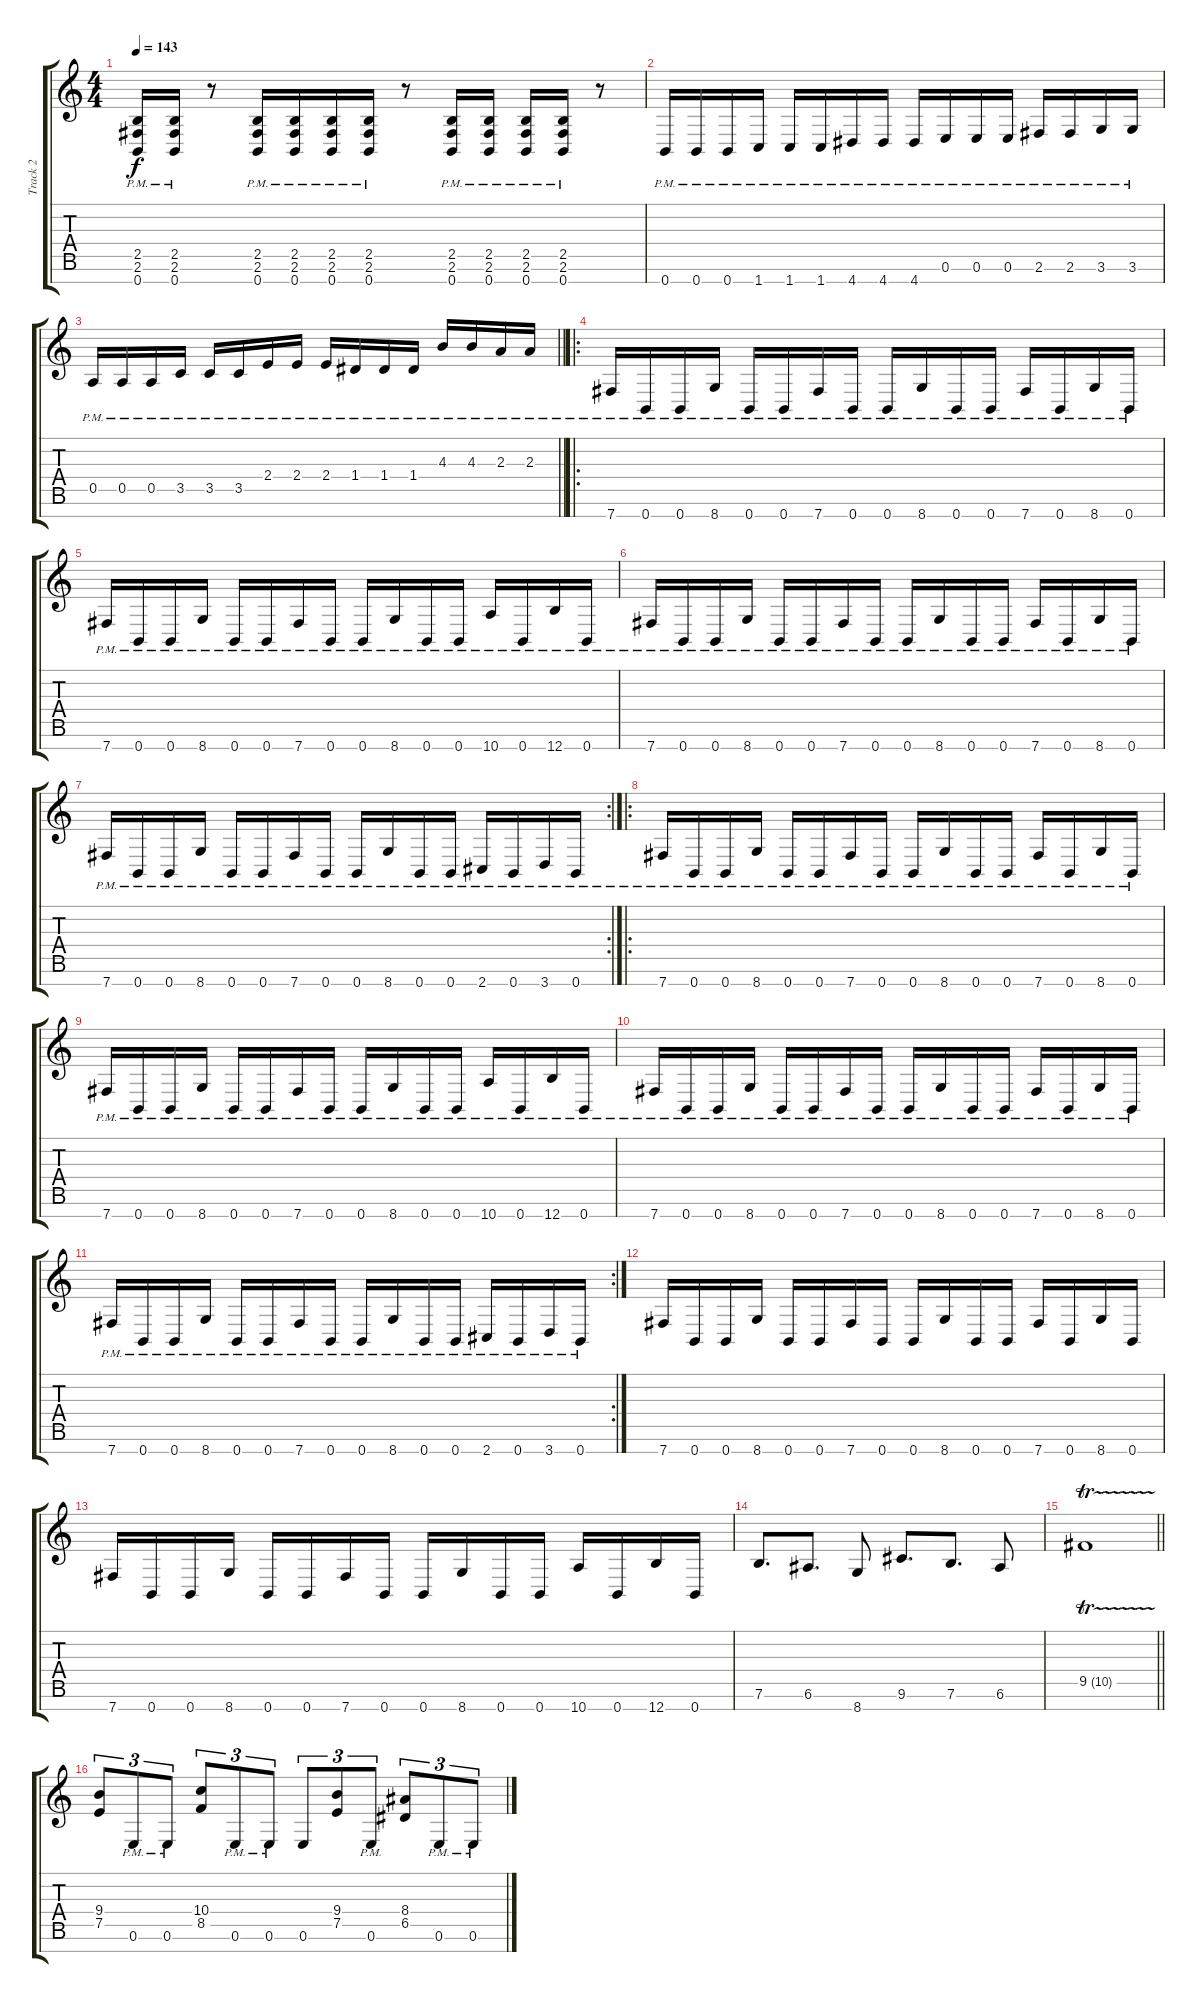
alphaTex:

\track ("Track 2" "Track 2") {instrument distortionguitar}
\staff {score tabs}
\tuning (E4 B3 G3 D3 A2 E2 B1) {hide}
\ts (4 4)
\tempo 143
\clef g2
\ks c
(2.5{pm} 2.6{pm} 0.7{pm}).16{dy f} (2.5{pm} 2.6{pm} 0.7{pm}).16 r.8 (2.5{pm} 2.6{pm} 0.7{pm}).16 (2.5{pm} 2.6{pm} 0.7{pm}).16 (2.5{pm} 2.6{pm} 0.7{pm}).16 (2.5{pm} 2.6{pm} 0.7{pm}).16 r.8 (2.5{pm} 2.6{pm} 0.7{pm}).16 (2.5{pm} 2.6{pm} 0.7{pm}).16 (2.5{pm} 2.6{pm} 0.7{pm}).16 (2.5{pm} 2.6{pm} 0.7{pm}).16 r.8 |
0.7{pm}.16 0.7{pm}.16 0.7{pm}.16 1.7{pm}.16 1.7{pm}.16 1.7{pm}.16 4.7{pm}.16 4.7{pm}.16 4.7{pm}.16 0.6{pm}.16 0.6{pm}.16 0.6{pm}.16 2.6{pm}.16 2.6{pm}.16 3.6{pm}.16 3.6{pm}.16 |
\barLineRight lightlight
0.5{pm}.16 0.5{pm}.16 0.5{pm}.16 3.5{pm}.16 3.5{pm}.16 3.5{pm}.16 2.4{pm}.16 2.4{pm}.16 2.4{pm}.16 1.4{pm}.16 1.4{pm}.16 1.4{pm}.16 4.3{pm}.16 4.3{pm}.16 2.3{pm}.16 2.3{pm}.16 |
\ro
\section ("" "")
7.7{pm}.16 0.7{pm}.16 0.7{pm}.16 8.7{pm}.16 0.7{pm}.16 0.7{pm}.16 7.7{pm}.16 0.7{pm}.16 0.7{pm}.16 8.7{pm}.16 0.7{pm}.16 0.7{pm}.16 7.7{pm}.16 0.7{pm}.16 8.7{pm}.16 0.7{pm}.16 |
7.7{pm}.16 0.7{pm}.16 0.7{pm}.16 8.7{pm}.16 0.7{pm}.16 0.7{pm}.16 7.7{pm}.16 0.7{pm}.16 0.7{pm}.16 8.7{pm}.16 0.7{pm}.16 0.7{pm}.16 10.7{pm}.16 0.7{pm}.16 12.7{pm}.16 0.7{pm}.16 |
7.7{pm}.16 0.7{pm}.16 0.7{pm}.16 8.7{pm}.16 0.7{pm}.16 0.7{pm}.16 7.7{pm}.16 0.7{pm}.16 0.7{pm}.16 8.7{pm}.16 0.7{pm}.16 0.7{pm}.16 7.7{pm}.16 0.7{pm}.16 8.7{pm}.16 0.7{pm}.16 |
\rc 2
7.7{pm}.16 0.7{pm}.16 0.7{pm}.16 8.7{pm}.16 0.7{pm}.16 0.7{pm}.16 7.7{pm}.16 0.7{pm}.16 0.7{pm}.16 8.7{pm}.16 0.7{pm}.16 0.7{pm}.16 2.7{pm}.16 0.7{pm}.16 3.7{pm}.16 0.7{pm}.16 |
\ro
7.7{pm}.16 0.7{pm}.16 0.7{pm}.16 8.7{pm}.16 0.7{pm}.16 0.7{pm}.16 7.7{pm}.16 0.7{pm}.16 0.7{pm}.16 8.7{pm}.16 0.7{pm}.16 0.7{pm}.16 7.7{pm}.16 0.7{pm}.16 8.7{pm}.16 0.7{pm}.16 |
7.7{pm}.16 0.7{pm}.16 0.7{pm}.16 8.7{pm}.16 0.7{pm}.16 0.7{pm}.16 7.7{pm}.16 0.7{pm}.16 0.7{pm}.16 8.7{pm}.16 0.7{pm}.16 0.7{pm}.16 10.7{pm}.16 0.7{pm}.16 12.7{pm}.16 0.7{pm}.16 |
7.7{pm}.16 0.7{pm}.16 0.7{pm}.16 8.7{pm}.16 0.7{pm}.16 0.7{pm}.16 7.7{pm}.16 0.7{pm}.16 0.7{pm}.16 8.7{pm}.16 0.7{pm}.16 0.7{pm}.16 7.7{pm}.16 0.7{pm}.16 8.7{pm}.16 0.7{pm}.16 |
\rc 2
7.7{pm}.16 0.7{pm}.16 0.7{pm}.16 8.7{pm}.16 0.7{pm}.16 0.7{pm}.16 7.7{pm}.16 0.7{pm}.16 0.7{pm}.16 8.7{pm}.16 0.7{pm}.16 0.7{pm}.16 2.7{pm}.16 0.7{pm}.16 3.7{pm}.16 0.7{pm}.16 |
7.7.16 0.7.16 0.7.16 8.7.16 0.7.16 0.7.16 7.7.16 0.7.16 0.7.16 8.7.16 0.7.16 0.7.16 7.7.16 0.7.16 8.7.16 0.7.16 |
7.7.16 0.7.16 0.7.16 8.7.16 0.7.16 0.7.16 7.7.16 0.7.16 0.7.16 8.7.16 0.7.16 0.7.16 10.7.16 0.7.16 12.7.16 0.7.16 |
7.6.8{d} 6.6.8{d} 8.7.8 9.6.8{d} 7.6.8{d} 6.6.8 |
\barLineRight lightlight
9.5{tr (10 16)}.1 |
\section ("" "")
(9.4 7.5).8{tu (3 2)} 0.6{pm}.8{tu (3 2)} 0.6{pm}.8{tu (3 2)} (10.4 8.5).8{tu (3 2)} 0.6{pm}.8{tu (3 2)} 0.6{pm}.8{tu (3 2)} 0.6.8{tu (3 2)} (9.4 7.5).8{tu (3 2)} 0.6{pm}.8{tu (3 2)} (8.4 6.5).8{tu (3 2)} 0.6{pm}.8{tu (3 2)} 0.6{pm}.8{tu (3 2)}
